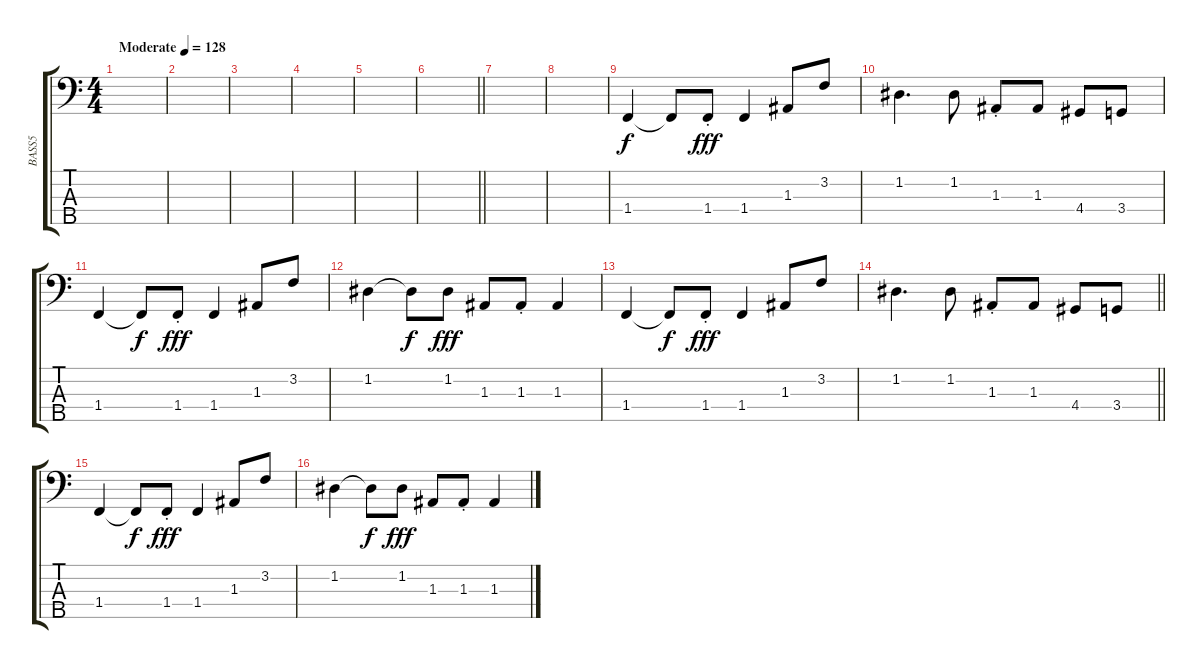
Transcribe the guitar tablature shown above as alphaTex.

\track ("BASS5" "BASS5") {instrument electricbasspick}
\staff {score tabs}
\tuning (G2 D2 A1 E1 B0) {hide}
\ts (4 4)
\tempo (128 "Moderate")
\clef f4
\ks c
|
|
|
|
|
\barLineRight lightlight
|
|
|
1.4.4 1.4{t}.8{dy f} 1.4{st}.8{dy fff} 1.4.4 1.3.8 3.2.8 |
1.2.4{d} 1.2.8 1.3{st}.8 1.3.8 4.4.8 3.4.8 |
1.4.4 1.4{t}.8{dy f} 1.4{st}.8{dy fff} 1.4.4 1.3.8 3.2.8 |
1.2.4 1.2{t}.8{dy f} 1.2.8{dy fff} 1.3.8 1.3{st}.8 1.3.4 |
1.4.4 1.4{t}.8{dy f} 1.4{st}.8{dy fff} 1.4.4 1.3.8 3.2.8 |
\barLineRight lightlight
1.2.4{d} 1.2.8 1.3{st}.8 1.3.8 4.4.8 3.4.8 |
1.4.4 1.4{t}.8{dy f} 1.4{st}.8{dy fff} 1.4.4 1.3.8 3.2.8 |
1.2.4 1.2{t}.8{dy f} 1.2.8{dy fff} 1.3.8 1.3{st}.8 1.3.4
